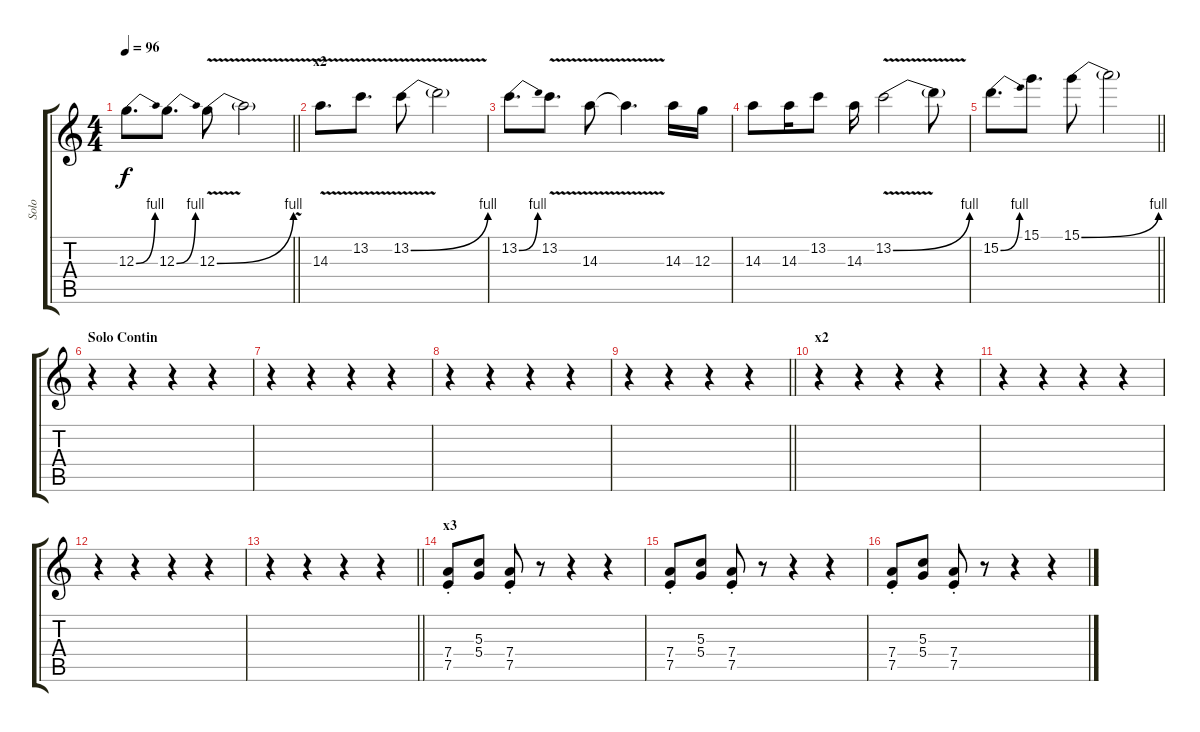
\track ("Solo" "Solo") {instrument overdrivenguitar}
\staff {score tabs}
\tuning (E4 B3 G3 D3 A2 E2) {hide}
\ts (4 4)
\tempo 96
\clef g2
\barLineRight lightlight
\ks c
12.3{be (bend 0 0 60 4)}.8{d dy f} 12.3{be (bend 0 0 60 4)}.8{d} 12.3{be (bend 0 0 60 4) v}.8 12.3{v t}.2 |
\section ("" "x2")
14.3{v}.8{d} 13.2{v}.8{d} 13.2{be (bend 0 0 60 4) v}.8 13.2{t}.2 |
13.2{be (bend 0 0 60 4)}.8{d} 13.2{v}.8{d} 14.3{v}.8 14.3{v t}.4{d} 14.3.16 12.3.16 |
14.3.8 14.3.16 13.2.8 14.3.16 13.2{be (bend 0 0 60 4) v}.2 13.2{t}.8 |
\barLineRight lightlight
15.2{be (bend 0 0 60 4)}.8{d} 15.1.8{d} 15.1{be (bend 0 0 60 4)}.8 15.1{t}.2 |
\section ("" "Solo Contin")
r.4 r.4 r.4 r.4 |
r.4 r.4 r.4 r.4 |
r.4 r.4 r.4 r.4 |
\barLineRight lightlight
r.4 r.4 r.4 r.4 |
\section ("" "x2")
r.4 r.4 r.4 r.4 |
r.4 r.4 r.4 r.4 |
r.4 r.4 r.4 r.4 |
\barLineRight lightlight
r.4 r.4 r.4 r.4 |
\section ("" "x3")
(7.4{st} 7.5{st}).8 (5.3 5.4).8 (7.4{st} 7.5{st}).8 r.8 r.4 r.4 |
(7.4{st} 7.5{st}).8 (5.3 5.4).8 (7.4{st} 7.5{st}).8 r.8 r.4 r.4 |
(7.4{st} 7.5{st}).8 (5.3 5.4).8 (7.4{st} 7.5{st}).8 r.8 r.4 r.4
